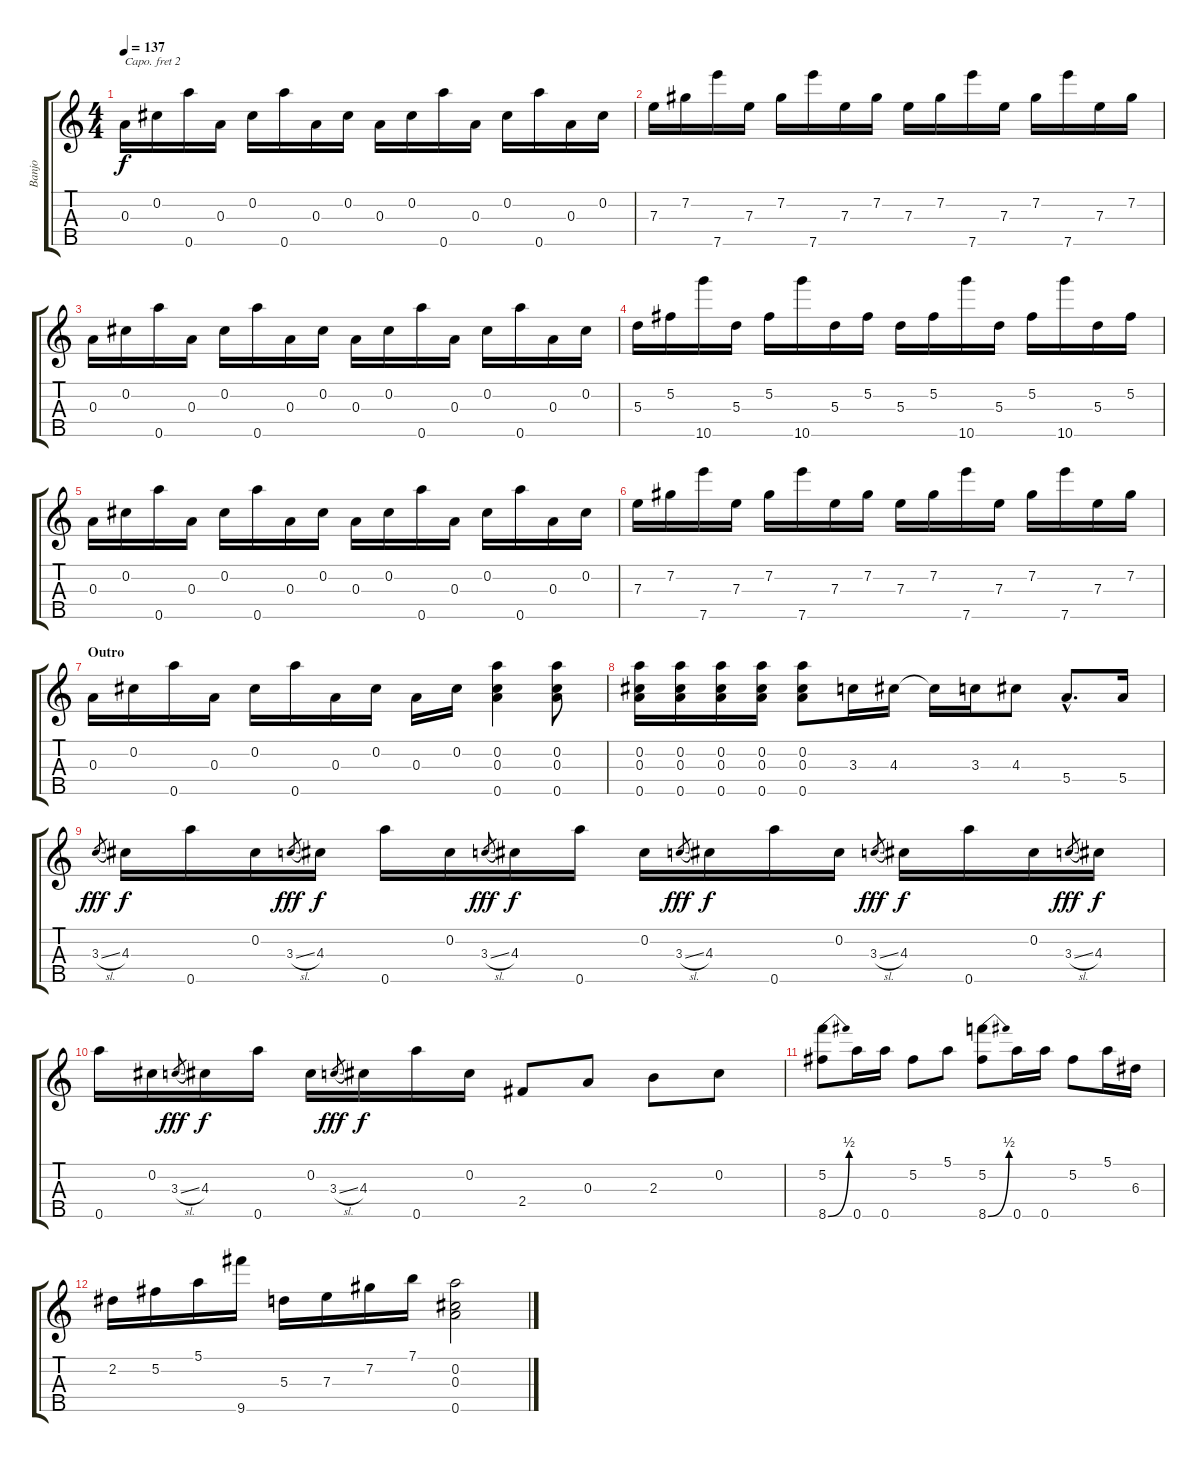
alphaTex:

\track ("Banjo " "Banjo ") {instrument banjo}
\staff {score tabs}
\capo 2
\tuning (D4 B3 G3 D3 G4) {hide}
\displaytranspose 12
\ts (4 4)
\tempo 137
\clef g2
\ks c
0.3.16{dy f} 0.2.16 0.5.16 0.3.16 0.2.16 0.5.16 0.3.16 0.2.16 0.3.16 0.2.16 0.5.16 0.3.16 0.2.16 0.5.16 0.3.16 0.2.16 |
7.3.16 7.2.16 7.5.16 7.3.16 7.2.16 7.5.16 7.3.16 7.2.16 7.3.16 7.2.16 7.5.16 7.3.16 7.2.16 7.5.16 7.3.16 7.2.16 |
0.3.16 0.2.16 0.5.16 0.3.16 0.2.16 0.5.16 0.3.16 0.2.16 0.3.16 0.2.16 0.5.16 0.3.16 0.2.16 0.5.16 0.3.16 0.2.16 |
5.3.16 5.2.16 10.5.16 5.3.16 5.2.16 10.5.16 5.3.16 5.2.16 5.3.16 5.2.16 10.5.16 5.3.16 5.2.16 10.5.16 5.3.16 5.2.16 |
0.3.16 0.2.16 0.5.16 0.3.16 0.2.16 0.5.16 0.3.16 0.2.16 0.3.16 0.2.16 0.5.16 0.3.16 0.2.16 0.5.16 0.3.16 0.2.16 |
7.3.16 7.2.16 7.5.16 7.3.16 7.2.16 7.5.16 7.3.16 7.2.16 7.3.16 7.2.16 7.5.16 7.3.16 7.2.16 7.5.16 7.3.16 7.2.16 |
\section ("" "Outro")
0.3.16 0.2.16 0.5.16 0.3.16 0.2.16 0.5.16 0.3.16 0.2.16 0.3.16 0.2.16 (0.2 0.3 0.5).4 (0.2 0.3 0.5).8 |
(0.2 0.3 0.5).16 (0.2 0.3 0.5).16 (0.2 0.3 0.5).16 (0.2 0.3 0.5).16 (0.2 0.3 0.5).8 3.3.16 4.3.16 4.3{t}.16 3.3.16 4.3.8 5.4{hac}.8{d} 5.4.16 |
3.3{sl}.8{gr dy fff} 4.3.16{dy f} 0.5.16 0.2.16 3.3{sl}.8{gr dy fff} 4.3.16{dy f} 0.5.16 0.2.16 3.3{sl}.8{gr dy fff} 4.3.16{dy f} 0.5.16 0.2.16 3.3{sl}.8{gr dy fff} 4.3.16{dy f} 0.5.16 0.2.16 3.3{sl}.8{gr dy fff} 4.3.16{dy f} 0.5.16 0.2.16 3.3{sl}.8{gr dy fff} 4.3.16{dy f} |
0.5.16 0.2.16 3.3{sl}.8{gr dy fff} 4.3.16{dy f} 0.5.16 0.2.16 3.3{sl}.8{gr dy fff} 4.3.16{dy f} 0.5.16 0.2.16 2.4.8 0.3.8 2.3.8 0.2.8 |
(5.2 8.5{be (bend 0 0 60 2)}).8 0.5.16 0.5.16 5.2.8 5.1.8 (5.2 8.5{be (bend 0 0 60 2)}).8 0.5.16 0.5.16 5.2.8 5.1.16 6.3.16 |
2.2.16 5.2.16 5.1.16 9.5.16 5.3.16 7.3.16 7.2.16 7.1.16 (0.2 0.3 0.5).2
